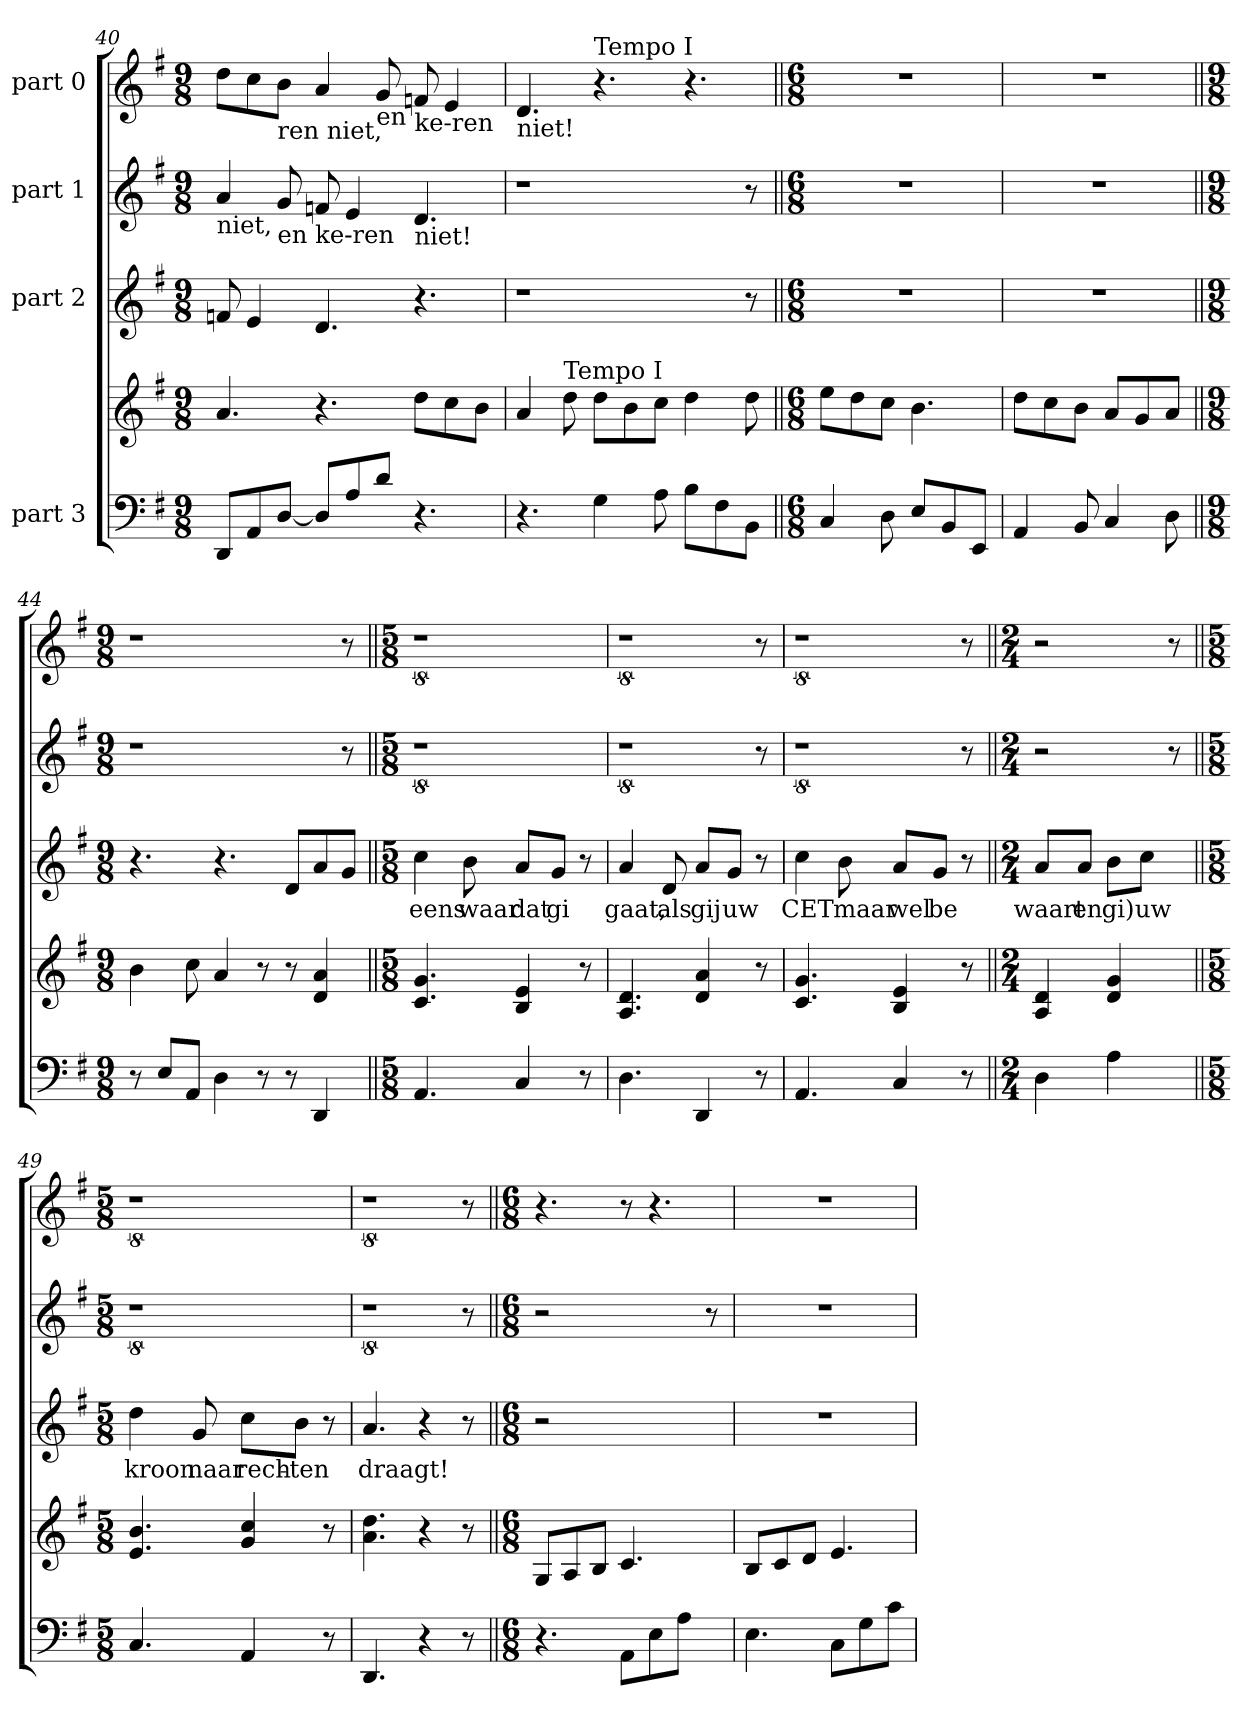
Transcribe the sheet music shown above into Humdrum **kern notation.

**kern	**kern	**kern	**text	**kern	**kern
*part4	*part4	*part3	*part3	*part2	*part1
*staff5	*staff4	*staff3	*staff3	*staff2	*staff1
*I"part 3	*	*I"part 2	*	*I"part 1	*I"part 0
*clefF4	*clefG2	*clefG2	*	*clefG2	*clefG2
*k[f#]	*k[f#]	*k[f#]	*	*k[f#]	*k[f#]
*M9/8	*M9/8	*M9/8	*	*M9/8	*M9/8
=40	=40	=40	=40	=40	=40
!	!	!	!	!LO:TX:b:t=niet,	!
8DD/L	4.a/	8fn/	.	4a/	8dd\L
8AA/	.	4e/	.	.	8cc\
!	!	!	!	!	!LO:TX:b:t=ren niet,
!	!	!	!	!LO:TX:b:t=en ke-ren	!
[8D/J	.	.	.	8g/	8b\J
8D/L]	4.r	4.d/	.	8fn/	4a/
8A/	.	.	.	4e/	.
!	!	!	!	!	!LO:TX:b:t=en
8d\J	.	.	.	.	8g/
!	!	!	!	!	!LO:TX:b:t=ke-ren
!	!	!	!	!LO:TX:b:t=niet!	!
4.r	8dd\L	4.r	.	4.d/	8fn/
.	8cc\	.	.	.	4e/
.	8b\J	.	.	.	.
=41	=41	=41	=41	=41	=41
!	!	!	!	!	!LO:TX:b:t=niet!
4.r	4a/	1r	.	1r	4.d/
!	!LO:TX:a:t=Tempo I	!	!	!	!
.	8dd\	.	.	.	.
!	!	!	!	!	!LO:TX:a:t=Tempo I
4G\	8dd\L	.	.	.	4.r
.	8b\	.	.	.	.
8A\	8cc\J	.	.	.	.
8B\L	4dd\	.	.	.	4.r
8F#\	.	.	.	.	.
8BB\J	8dd\	8r	.	8r	.
=42||	=42||	=42||	=42||	=42||	=42||
*M6/8	*M6/8	*M6/8	*	*M6/8	*M6/8
!	!	!LO:N:vis=2	!	!LO:N:vis=2	!LO:N:vis=2
4C/	8ee\L	2.r	.	2.r	2.r
.	8dd\	.	.	.	.
8D\	8cc\J	.	.	.	.
8E/L	4.b\	.	.	.	.
8BB/	.	.	.	.	.
8EE/J	.	.	.	.	.
=43	=43	=43	=43	=43	=43
!	!	!LO:N:vis=2	!	!LO:N:vis=2	!LO:N:vis=2
4AA/	8dd\L	2.r	.	2.r	2.r
.	8cc\	.	.	.	.
8BB/	8b\J	.	.	.	.
4C/	8a/L	.	.	.	.
.	8g/	.	.	.	.
8D\	8a/J	.	.	.	.
=44||	=44||	=44||	=44||	=44||	=44||
*M9/8	*M9/8	*M9/8	*	*M9/8	*M9/8
8r	4b\	4.r	.	1r	1r
8E/L	.	.	.	.	.
8AA/J	8cc\	.	.	.	.
4D\	4a/	4.r	.	.	.
8r	8r	.	.	.	.
8r	8r	8d/L	.	.	.
4DD/	4d/ 4a/	8a/	.	.	.
.	.	8g/J	.	8r	8r
=45||	=45||	=45||	=45||	=45||	=45||
*M5/8	*M5/8	*M5/8	*	*M5/8	*M5/8
!	!	!	!LO:LY:b	!	!
4.AA/	4.c/ 4.g/	4cc\	eens	8%5r	8%5r
!	!	!	!LO:LY:b	!	!
.	.	8b\	waar	.	.
!	!	!	!LO:LY:b	!	!
4C/	4B/ 4e/	8a/L	dat	.	.
!	!	!	!LO:LY:b	!	!
.	.	8g/J	gi	.	.
8r	8r	8r	.	8ryy	8ryy
=46	=46	=46	=46	=46	=46
!	!	!	!LO:LY:b	!	!
4.D\	4.A/ 4.d/	4a/	gaat,	8%5r	8%5r
!	!	!	!LO:LY:b	!	!
.	.	8d/	als	.	.
!	!	!	!LO:LY:b	!	!
4DD/	4d/ 4a/	8a/L	gij	.	.
!	!	!	!LO:LY:b	!	!
.	.	8g/J	uw	.	.
8r	8r	8r	.	8r	8r
=47	=47	=47	=47	=47	=47
*	*	*	*	*	*MM30
!	!	!	!LO:LY:b	!	!
4.AA/	4.c/ 4.g/	4cc\	CET	8%5r	8%5r
!	!	!	!LO:LY:b	!	!
.	.	8b\	maar	.	.
!	!	!	!LO:LY:b	!	!
4C/	4B/ 4e/	8a/L	wel	.	.
!	!	!	!LO:LY:b	!	!
.	.	8g/J	be	.	.
8r	8r	8r	.	8r	8r
=48||	=48||	=48||	=48||	=48||	=48||
*M2/4	*M2/4	*M2/4	*	*M2/4	*M2/4
*	*	*	*	*	*MM60
!	!	!	!LO:LY:b	!	!
4D\	4A/ 4d/	8a/L	waart	2r	2r
!	!	!	!LO:LY:b	!	!
.	.	8a/J	en	.	.
!	!	!	!LO:LY:b	!	!
4A\	4d/ 4g/	8b\L	gi)	.	.
!	!	!	!LO:LY:b	!	!
.	.	8cc\J	uw	.	.
8ryy	8ryy	8ryy	.	8r	8r
=49||	=49||	=49||	=49||	=49||	=49||
*M5/8	*M5/8	*M5/8	*	*M5/8	*M5/8
!	!	!	!LO:LY:b	!	!
4.C/	4.e/ 4.b/	4dd\	kroon	8%5r	8%5r
!	!	!	!LO:LY:b	!	!
.	.	8g/	naar	.	.
!	!	!	!LO:LY:b	!	!
4AA/	4g/ 4cc/	8cc\L	rech-	.	.
!	!	!	!LO:LY:b	!	!
.	.	8b\J	ten	.	.
8r	8r	8r	.	8ryy	8ryy
=50	=50	=50	=50	=50	=50
*	*	*	*	*	*MM30
!	!	!	!LO:LY:b	!	!
4.DD/	4.a\ 4.dd\	4.a/	draagt!	8%5r	8%5r
4r	4r	4r	.	.	.
8r	8r	8r	.	8r	8r
=51||	=51||	=51||	=51||	=51||	=51||
*M6/8	*M6/8	*M6/8	*	*M6/8	*M6/8
!	!	!LO:N:vis=2	!	!LO:N:vis=2	!
4.r	8G/L	2.r	.	2.r	4.r
.	8A/	.	.	.	.
.	8B/J	.	.	.	.
8AA\L	4.c/	.	.	.	8r
8E\	.	.	.	.	4.r
8A\J	.	.	.	.	.
8ryy	8ryy	8ryy	.	8r	.
=52	=52	=52	=52	=52	=52
!	!	!LO:N:vis=2	!	!LO:N:vis=2	!LO:N:vis=2
4.E\	8B/L	2.r	.	2.r	2.r
.	8c/	.	.	.	.
.	8d/J	.	.	.	.
8C\L	4.e/	.	.	.	.
8G\	.	.	.	.	.
8c\J	.	.	.	.	.
=	=	=	=	=	=
*-	*-	*-	*-	*-	*-
